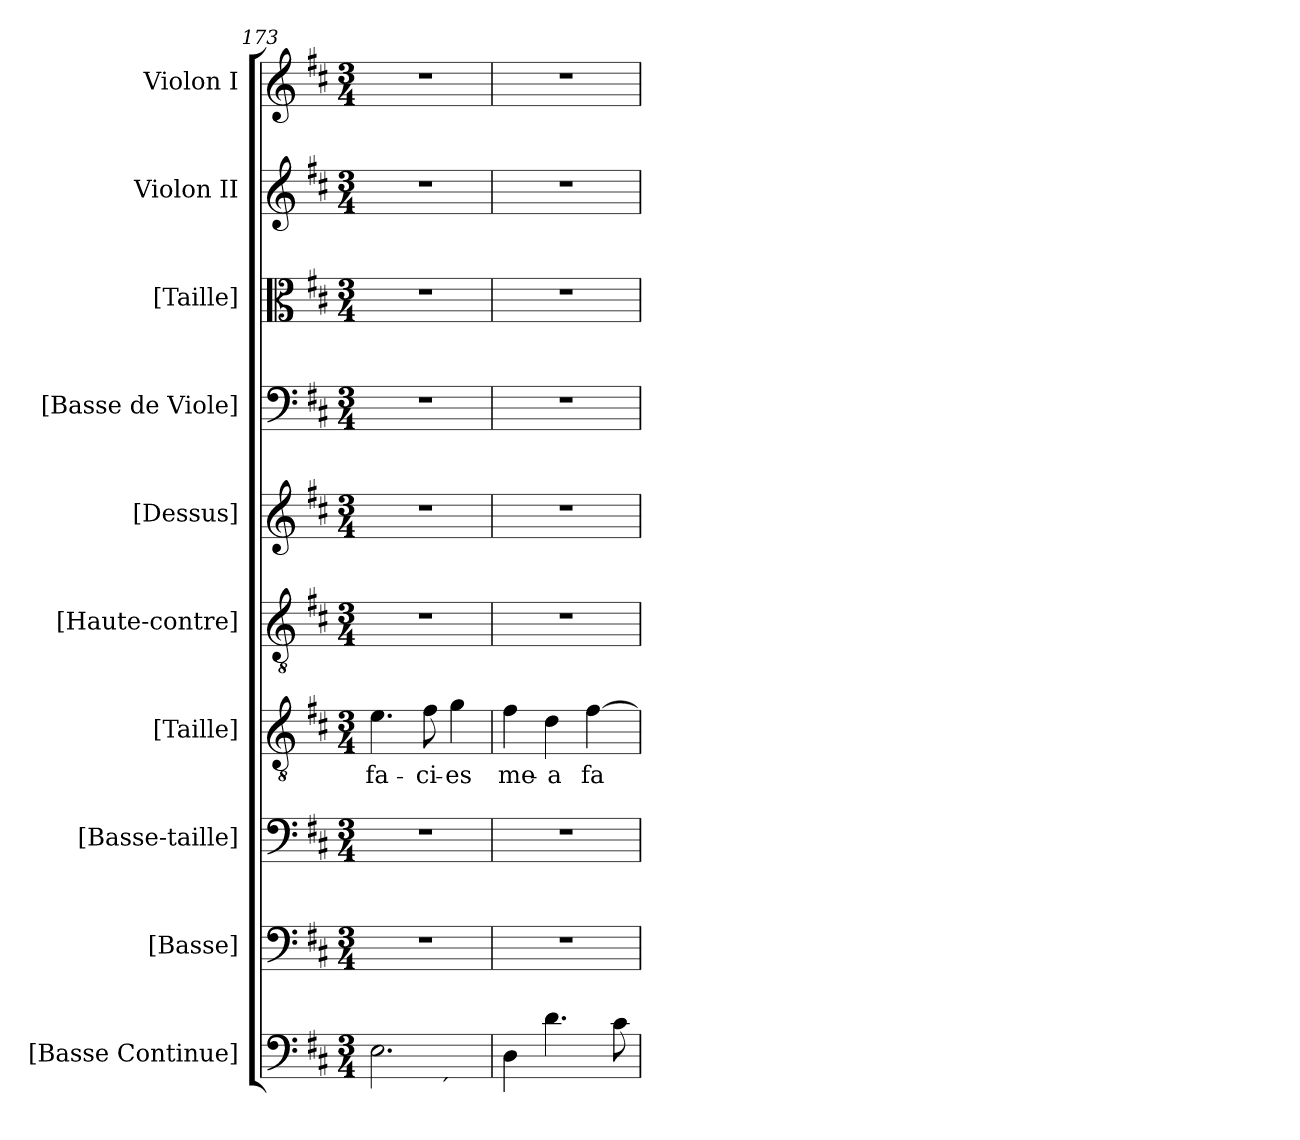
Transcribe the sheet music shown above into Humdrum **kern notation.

**kern	**kern	**kern	**kern	**text	**kern	**kern	**kern	**kern	**kern	**kern
*part10	*part9	*part8	*part7	*part7	*part6	*part5	*part4	*part3	*part2	*part1
*staff10	*staff9	*staff8	*staff7	*staff7	*staff6	*staff5	*staff4	*staff3	*staff2	*staff1
*I"[Basse Continue]	*I"[Basse]	*I"[Basse-taille]	*I"[Taille]	*	*I"[Haute-contre]	*I"[Dessus]	*I"[Basse de Viole]	*I"[Taille]	*I"Violon II	*I"Violon I
*I'B.c.	*I'B.	*I'B.t.	*I'T.	*	*I'H.C.	*I'D.	*	*	*I'Vln. II	*I'Vln. I
*clefF4	*clefF4	*clefF4	*clefGv2	*	*clefGv2	*clefG2	*clefF4	*clefC3	*clefG2	*clefG2
*	*	*	*ITrd7c12	*	*ITrd7c12	*	*	*	*	*
*k[f#c#]	*k[f#c#]	*k[f#c#]	*k[f#c#]	*	*k[f#c#]	*k[f#c#]	*k[f#c#]	*k[f#c#]	*k[f#c#]	*k[f#c#]
*D:	*D:	*D:	*D:	*	*D:	*D:	*D:	*D:	*D:	*D:
*M3/4	*M3/4	*M3/4	*M3/4	*	*M3/4	*M3/4	*M3/4	*M3/4	*M3/4	*M3/4
=173	=173	=173	=173	=173	=173	=173	=173	=173	=173	=173
!	!LO:N:vis=1	!LO:N:vis=1	!	!	!	!	!	!	!	!
!LO:TX:b:rj:t=7	!	!	!	!	!	!	!	!	!	!
!	!	!	!	!LO:LY:b:color=#000000	!LO:N:vis=1	!LO:N:vis=1	!LO:N:vis=1	!LO:N:vis=1	!LO:N:vis=1	!LO:N:vis=1
*^	*	*	*	*	*	*	*	*	*	*
2.Ei\	2ryy	2.r	2.r	4.Ei\	fa-	2.r	2.r	2.r	2.r	2.r	2.r
!	!	!	!	!	!LO:LY:b:color=#000000	!	!	!	!	!	!
.	.	.	.	8F#i\	-ci-	.	.	.	.	.	.
!	!LO:TX:b:rj:t=´	!	!	!	!	!	!	!	!	!	!
!	!	!	!	!	!LO:LY:b:color=#000000	!	!	!	!	!	!
.	4ryy	.	.	4Gi\	-es	.	.	.	.	.	.
!!LO:LB:g=z
=174	=174	=174	=174	=174	=174	=174	=174	=174	=174	=174	=174
!	!	!LO:N:vis=1	!LO:N:vis=1	!	!	!	!	!	!	!	!
*v	*v	*	*	*	*	*	*	*	*	*	*
*^	*	*	*	*	*	*	*	*	*	*
!	!	!	!	!	!LO:LY:b:color=#000000	!LO:N:vis=1	!LO:N:vis=1	!LO:N:vis=1	!LO:N:vis=1	!LO:N:vis=1	!LO:N:vis=1
*v	*v	*	*	*	*	*	*	*	*	*	*
4Di\	2.r	2.r	4F#i\	me-	2.r	2.r	2.r	2.r	2.r	2.r
!	!	!	!	!LO:LY:b:color=#000000	!	!	!	!	!	!
4.di\	.	.	4Di\	-a	.	.	.	.	.	.
!	!	!	!	!LO:LY:b:color=#000000	!	!	!	!	!	!
.	.	.	[4F#i\	fa-	.	.	.	.	.	.
8c#i\	.	.	.	.	.	.	.	.	.	.
=	=	=	=	=	=	=	=	=	=	=
*-	*-	*-	*-	*-	*-	*-	*-	*-	*-	*-
